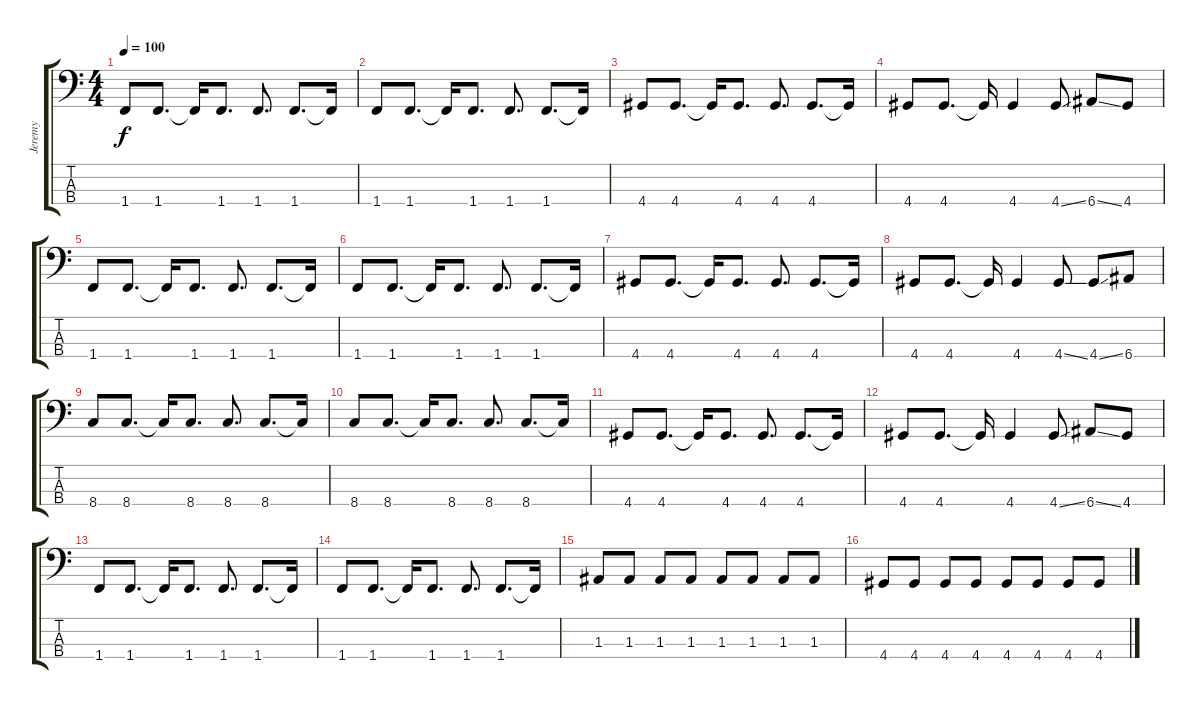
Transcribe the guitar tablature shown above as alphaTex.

\track ("Jeremy" "Jeremy") {instrument electricbassfinger}
\staff {score tabs}
\tuning (G2 D2 A1 E1) {hide}
\ts (4 4)
\tempo 100
\clef f4
\ks c
1.4.8{dy f} 1.4.8{d} 1.4{t}.16 1.4.8{d} 1.4.8{d} 1.4.8{d} 1.4{t}.16 |
1.4.8 1.4.8{d} 1.4{t}.16 1.4.8{d} 1.4.8{d} 1.4.8{d} 1.4{t}.16 |
4.4.8 4.4.8{d} 4.4{t}.16 4.4.8{d} 4.4.8{d} 4.4.8{d} 4.4{t}.16 |
4.4.8 4.4.8{d} 4.4{t}.16 4.4.4 4.4{ss}.8 6.4{ss}.8 4.4.8 |
1.4.8 1.4.8{d} 1.4{t}.16 1.4.8{d} 1.4.8{d} 1.4.8{d} 1.4{t}.16 |
1.4.8 1.4.8{d} 1.4{t}.16 1.4.8{d} 1.4.8{d} 1.4.8{d} 1.4{t}.16 |
4.4.8 4.4.8{d} 4.4{t}.16 4.4.8{d} 4.4.8{d} 4.4.8{d} 4.4{t}.16 |
4.4.8 4.4.8{d} 4.4{t}.16 4.4.4 4.4{ss}.8 4.4{ss}.8 6.4.8 |
8.4.8 8.4.8{d} 8.4{t}.16 8.4.8{d} 8.4.8{d} 8.4.8{d} 8.4{t}.16 |
8.4.8 8.4.8{d} 8.4{t}.16 8.4.8{d} 8.4.8{d} 8.4.8{d} 8.4{t}.16 |
4.4.8 4.4.8{d} 4.4{t}.16 4.4.8{d} 4.4.8{d} 4.4.8{d} 4.4{t}.16 |
4.4.8 4.4.8{d} 4.4{t}.16 4.4.4 4.4{ss}.8 6.4{ss}.8 4.4.8 |
1.4.8 1.4.8{d} 1.4{t}.16 1.4.8{d} 1.4.8{d} 1.4.8{d} 1.4{t}.16 |
1.4.8 1.4.8{d} 1.4{t}.16 1.4.8{d} 1.4.8{d} 1.4.8{d} 1.4{t}.16 |
1.3.8 1.3.8 1.3.8 1.3.8 1.3.8 1.3.8 1.3.8 1.3.8 |
4.4.8 4.4.8 4.4.8 4.4.8 4.4.8 4.4.8 4.4.8 4.4.8
